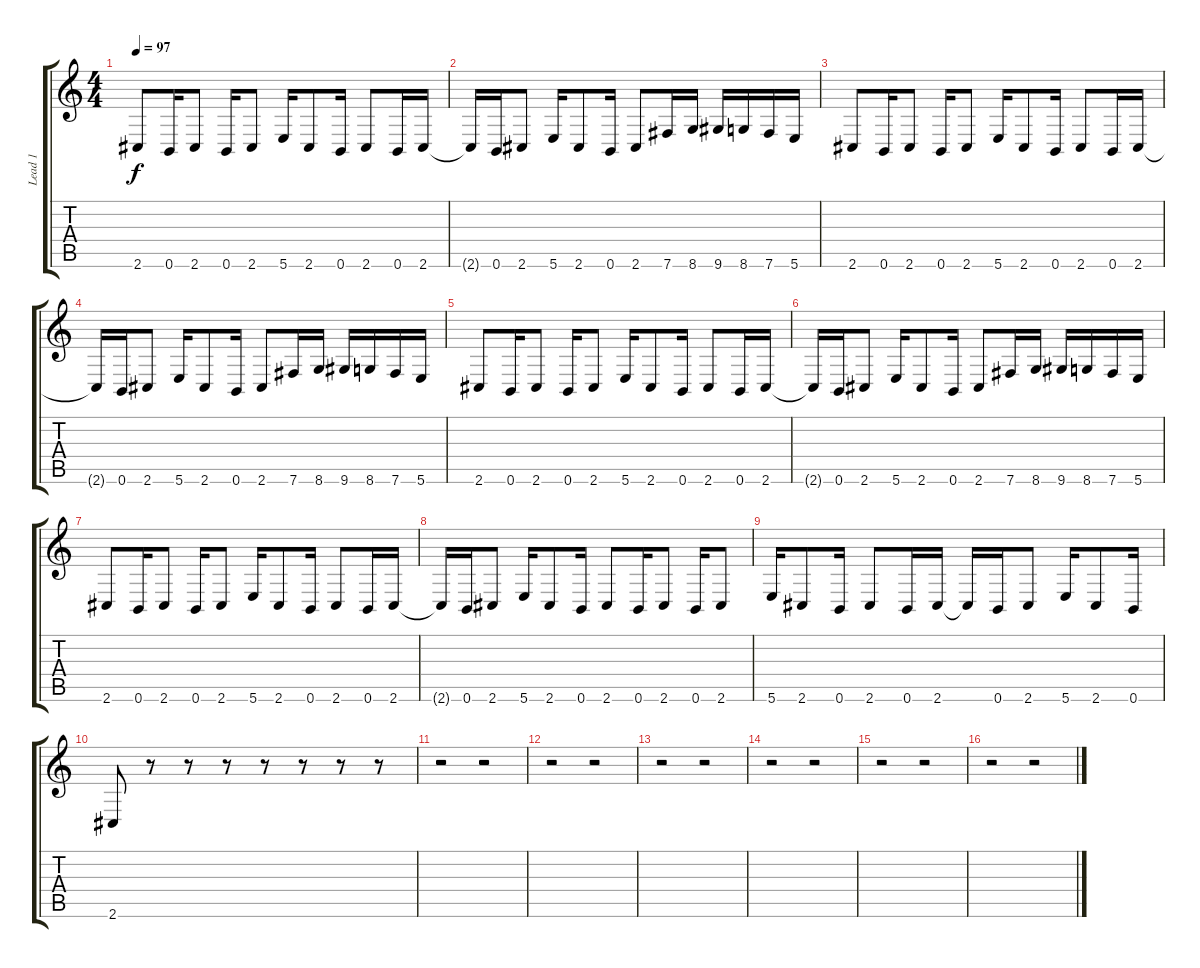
\track ("Lead 1" "Lead 1") {instrument distortionguitar}
\staff {score tabs}
\tuning (Db4 Ab3 E3 B2 Gb2 B1) {hide}
\ts (4 4)
\tempo 97
\clef g2
\ks c
2.6.8{dy f} 0.6.16 2.6.8 0.6.16 2.6.8 5.6.16 2.6.8 0.6.16 2.6.8 0.6.16 2.6.16 |
2.6{t}.16 0.6.16 2.6.8 5.6.16 2.6.8 0.6.16 2.6.8 7.6.16 8.6.16 9.6.16 8.6.16 7.6.16 5.6.16 |
2.6.8 0.6.16 2.6.8 0.6.16 2.6.8 5.6.16 2.6.8 0.6.16 2.6.8 0.6.16 2.6.16 |
2.6{t}.16 0.6.16 2.6.8 5.6.16 2.6.8 0.6.16 2.6.8 7.6.16 8.6.16 9.6.16 8.6.16 7.6.16 5.6.16 |
2.6.8 0.6.16 2.6.8 0.6.16 2.6.8 5.6.16 2.6.8 0.6.16 2.6.8 0.6.16 2.6.16 |
2.6{t}.16 0.6.16 2.6.8 5.6.16 2.6.8 0.6.16 2.6.8 7.6.16 8.6.16 9.6.16 8.6.16 7.6.16 5.6.16 |
2.6.8 0.6.16 2.6.8 0.6.16 2.6.8 5.6.16 2.6.8 0.6.16 2.6.8 0.6.16 2.6.16 |
\section ("" "")
2.6{t}.16 0.6.16 2.6.8 5.6.16 2.6.8 0.6.16 2.6.8 0.6.16 2.6.8 0.6.16 2.6.8 |
5.6.16 2.6.8 0.6.16 2.6.8 0.6.16 2.6.16 2.6{t}.16 0.6.16 2.6.8 5.6.16 2.6.8 0.6.16 |
\section ("" "")
2.6.8 r.8 r.8 r.8 r.8 r.8 r.8 r.8 |
r.2 r.2 |
r.2 r.2 |
r.2 r.2 |
r.2 r.2 |
r.2 r.2 |
r.2 r.2
